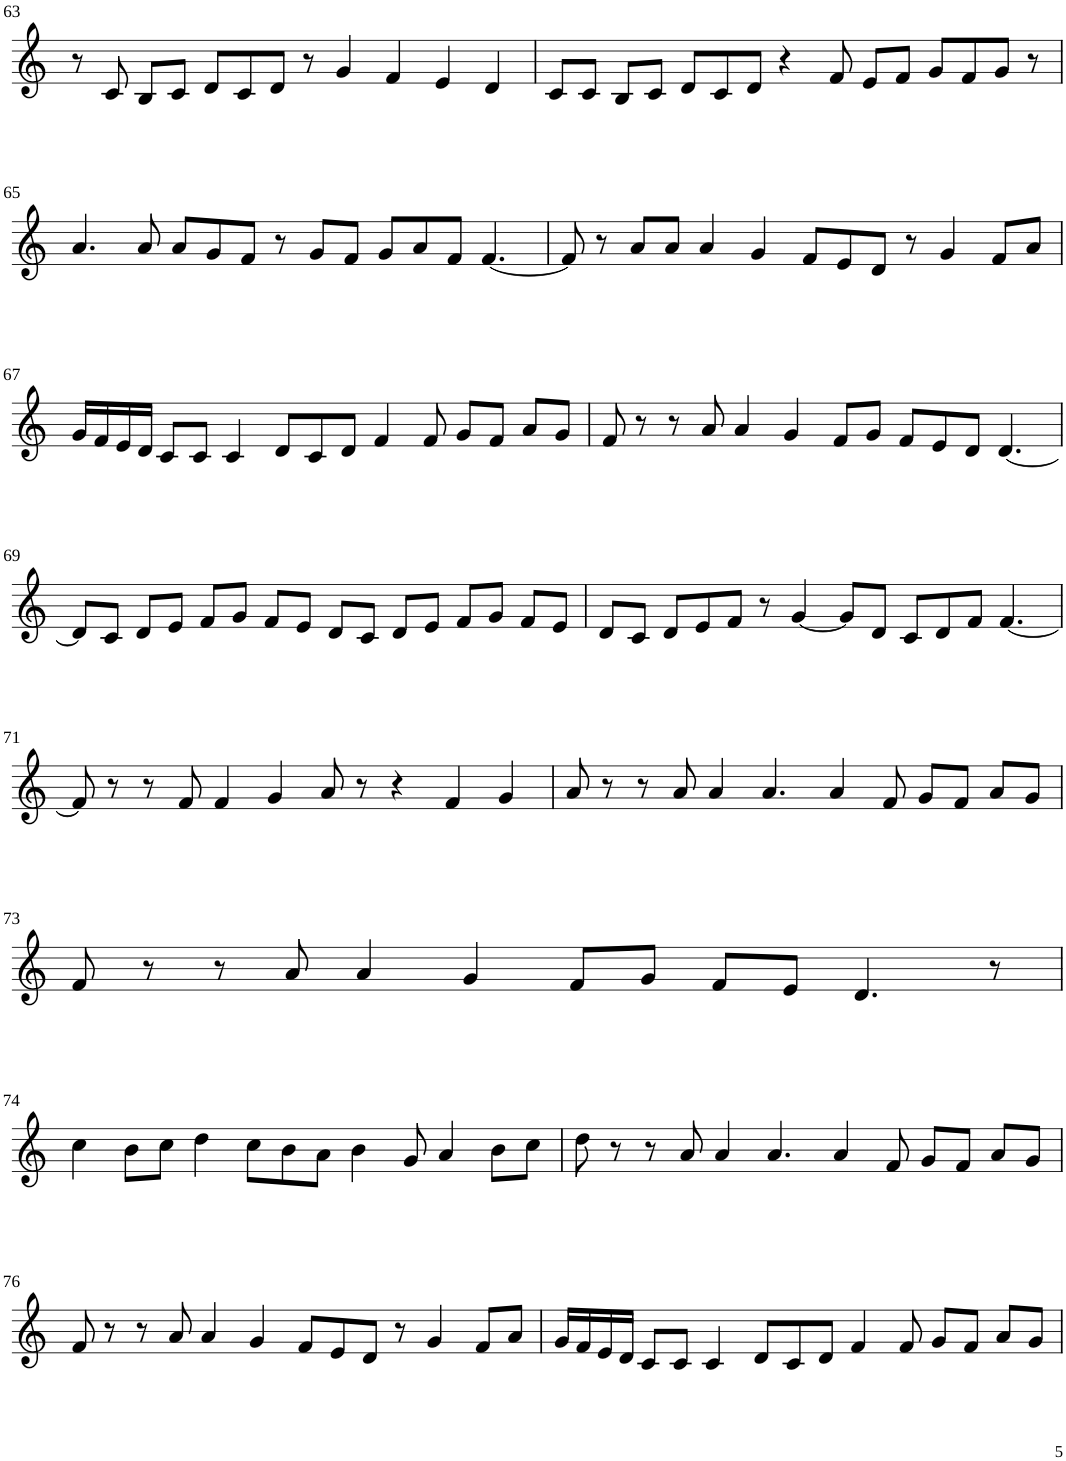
**kern
*part1
*staff1
*I"Violin
!!LO:PB:g=z
*clefG2
*k[]
*M8/4
=63
8r
8c/
8B/L
8c/J
8d/L
8c/
8d/J
8r
4g/
4f/
4e/
4d/
=64
8c/L
8c/J
8B/L
8c/J
8d/L
8c/
8d/J
4r
8f/
8e/L
8f/J
8g/L
8f/
8g/J
8r
!!LO:LB:g=z
=65
4.a/
8a/
8a/L
8g/
8f/J
8r
8g/L
8f/J
8g/L
8a/
8f/J
[4.f/
=66
8f/]
8r
8a/L
8a/J
4a/
4g/
8f/L
8e/
8d/J
8r
4g/
8f/L
8a/J
!!LO:LB:g=z
=67
16g/LL
16f/
16e/
16d/JJ
8c/L
8c/J
4c/
8d/L
8c/
8d/J
4f/
8f/
8g/L
8f/J
8a/L
8g/J
=68
8f/
8r
8r
8a/
4a/
4g/
8f/L
8g/J
8f/L
8e/
8d/J
[4.d/
!!LO:LB:g=z
=69
8d/L]
8c/J
8d/L
8e/J
8f/L
8g/J
8f/L
8e/J
8d/L
8c/J
8d/L
8e/J
8f/L
8g/J
8f/L
8e/J
=70
8d/L
8c/J
8d/L
8e/
8f/J
8r
[4g/
8g/L]
8d/J
8c/L
8d/
8f/J
[4.f/
!!LO:LB:g=z
=71
8f/]
8r
8r
8f/
4f/
4g/
8a/
8r
4r
4f/
4g/
=72
8a/
8r
8r
8a/
4a/
4.a/
4a/
8f/
8g/L
8f/J
8a/L
8g/J
!!LO:LB:g=z
=73
8f/
8r
8r
8a/
4a/
4g/
8f/L
8g/J
8f/L
8e/J
4.d/
8r
!!LO:LB:g=z
=74
4cc\
8b\L
8cc\J
4dd\
8cc\L
8b\
8a\J
4b\
8g/
4a/
8b\L
8cc\J
=75
8dd\
8r
8r
8a/
4a/
4.a/
4a/
8f/
8g/L
8f/J
8a/L
8g/J
!!LO:LB:g=z
=76
8f/
8r
8r
8a/
4a/
4g/
8f/L
8e/
8d/J
8r
4g/
8f/L
8a/J
=77
16g/LL
16f/
16e/
16d/JJ
8c/L
8c/J
4c/
8d/L
8c/
8d/J
4f/
8f/
8g/L
8f/J
8a/L
8g/J
=
*-
